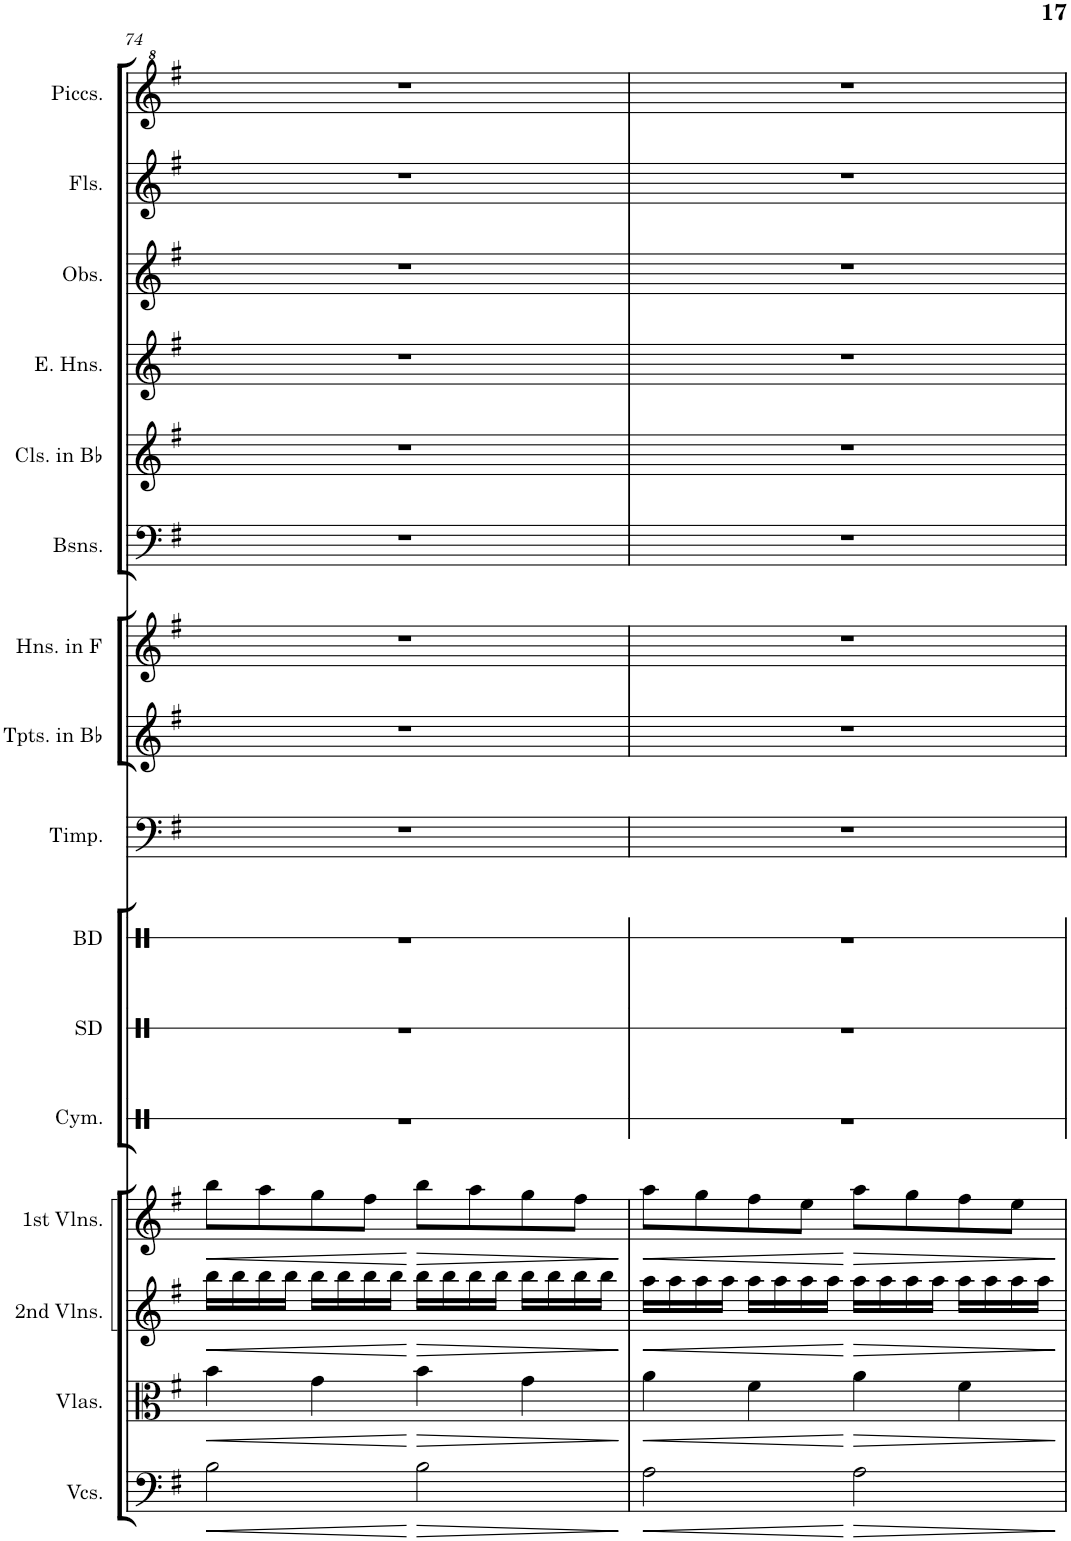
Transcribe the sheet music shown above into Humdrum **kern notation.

**kern	**dynam	**kern	**dynam	**kern	**dynam	**kern	**dynam	**kern	**kern	**kern	**kern	**kern	**kern	**kern	**kern	**kern	**kern	**kern	**kern
*part16	*part16	*part15	*part15	*part14	*part14	*part13	*part13	*part12	*part11	*part10	*part9	*part8	*part7	*part6	*part5	*part4	*part3	*part2	*part1
*staff16	*staff16	*staff15	*staff15	*staff14	*staff14	*staff13	*staff13	*staff12	*staff11	*staff10	*staff9	*staff8	*staff7	*staff6	*staff5	*staff4	*staff3	*staff2	*staff1
*I"Violoncellos	*	*I"Violas	*	*I"2nd Violins	*	*I"1st Violins	*	*I"Cymbals	*I"Snare Drum	*I"Bass Drum	*I"Timpani	*I"Trumpets in Bb	*I"Horns in F	*I"Bassoons	*I"Clarinets in Bb	*I"English Horns	*I"Oboes	*I"Flutes	*I"Piccolos
*I'Vcs.	*	*I'Vlas.	*	*I'2nd Vlns.	*	*I'1st Vlns.	*	*I'Cym.	*I'SD	*I'BD	*I'Timp.	*I'Tpts. in Bb	*I'Hns. in F	*I'Bsns.	*I'Cls. in Bb	*I'E. Hns.	*I'Obs.	*I'Fls.	*I'Piccs.
!!LO:PB:g=z
*clefF4	*	*clefC3	*	*clefG2	*	*clefG2	*	*clefX	*clefX	*clefX	*clefF4	*clefG2	*clefG2	*clefF4	*clefG2	*clefG2	*clefG2	*clefG2	*clefG^2
*	*	*	*	*	*	*	*	*	*	*	*	*Trd1c2	*Trd4c7	*	*Trd1c2	*Trd4c7	*	*	*Trd-7c-12
*k[f#]	*	*k[f#]	*	*k[f#]	*	*k[f#]	*	*k[]	*k[]	*k[]	*k[f#]	*k[f#]	*k[f#]	*k[f#]	*k[f#]	*k[f#]	*k[f#]	*k[f#]	*k[f#]
*M4/4	*	*M4/4	*	*M4/4	*	*M4/4	*	*M4/4	*M4/4	*M4/4	*M4/4	*M4/4	*M4/4	*M4/4	*M4/4	*M4/4	*M4/4	*M4/4	*M4/4
*met(c)	*	*met(c)	*	*met(c)	*	*met(c)	*	*met(c)	*met(c)	*met(c)	*met(c)	*met(c)	*met(c)	*met(c)	*met(c)	*met(c)	*met(c)	*met(c)	*met(c)
=74	=74	=74	=74	=74	=74	=74	=74	=74	=74	=74	=74	=74	=74	=74	=74	=74	=74	=74	=74
!	!LO:HP:b	!	!LO:HP:b	!	!LO:HP:b	!	!LO:HP:b	!	!	!	!	!	!	!	!	!	!	!	!
2B\	<	4b\	<	16bb\LL	<	8bb\L	<	1r	1r	1r	1r	1r	1r	1r	1r	1r	1r	1r	1r
.	.	.	.	16bb\	.	.	.	.	.	.	.	.	.	.	.	.	.	.	.
.	.	.	.	16bb\	.	8aa\	.	.	.	.	.	.	.	.	.	.	.	.	.
.	.	.	.	16bb\JJ	.	.	.	.	.	.	.	.	.	.	.	.	.	.	.
.	.	4g\	.	16bb\LL	.	8gg\	.	.	.	.	.	.	.	.	.	.	.	.	.
.	.	.	.	16bb\	.	.	.	.	.	.	.	.	.	.	.	.	.	.	.
.	.	.	.	16bb\	.	8ff#\J	.	.	.	.	.	.	.	.	.	.	.	.	.
.	.	.	.	16bb\JJ	.	.	.	.	.	.	.	.	.	.	.	.	.	.	.
!	!LO:HP:n=1:b	!	!LO:HP:n=1:b	!	!LO:HP:n=1:b	!	!LO:HP:n=1:b	!	!	!	!	!	!	!	!	!	!	!	!
2B\	[ >	4b\	[ >	16bb\LL	[ >	8bb\L	[ >	.	.	.	.	.	.	.	.	.	.	.	.
.	.	.	.	16bb\	.	.	.	.	.	.	.	.	.	.	.	.	.	.	.
.	.	.	.	16bb\	.	8aa\	.	.	.	.	.	.	.	.	.	.	.	.	.
.	.	.	.	16bb\JJ	.	.	.	.	.	.	.	.	.	.	.	.	.	.	.
.	.	4g\	.	16bb\LL	.	8gg\	.	.	.	.	.	.	.	.	.	.	.	.	.
.	.	.	.	16bb\	.	.	.	.	.	.	.	.	.	.	.	.	.	.	.
.	.	.	.	16bb\	.	8ff#\J	.	.	.	.	.	.	.	.	.	.	.	.	.
.	.	.	.	16bb\JJ	.	.	.	.	.	.	.	.	.	.	.	.	.	.	.
.	]	.	]	.	]	.	]	.	.	.	.	.	.	.	.	.	.	.	.
=75	=75	=75	=75	=75	=75	=75	=75	=75	=75	=75	=75	=75	=75	=75	=75	=75	=75	=75	=75
!	!LO:HP:b	!	!LO:HP:b	!	!LO:HP:b	!	!LO:HP:b	!	!	!	!	!	!	!	!	!	!	!	!
2A\	<	4a\	<	16aa\LL	<	8aa\L	<	1r	1r	1r	1r	1r	1r	1r	1r	1r	1r	1r	1r
.	.	.	.	16aa\	.	.	.	.	.	.	.	.	.	.	.	.	.	.	.
.	.	.	.	16aa\	.	8gg\	.	.	.	.	.	.	.	.	.	.	.	.	.
.	.	.	.	16aa\JJ	.	.	.	.	.	.	.	.	.	.	.	.	.	.	.
.	.	4f#\	.	16aa\LL	.	8ff#\	.	.	.	.	.	.	.	.	.	.	.	.	.
.	.	.	.	16aa\	.	.	.	.	.	.	.	.	.	.	.	.	.	.	.
.	.	.	.	16aa\	.	8ee\J	.	.	.	.	.	.	.	.	.	.	.	.	.
.	.	.	.	16aa\JJ	.	.	.	.	.	.	.	.	.	.	.	.	.	.	.
!	!LO:HP:n=1:b	!	!LO:HP:n=1:b	!	!LO:HP:n=1:b	!	!LO:HP:n=1:b	!	!	!	!	!	!	!	!	!	!	!	!
2A\	[ >	4a\	[ >	16aa\LL	[ >	8aa\L	[ >	.	.	.	.	.	.	.	.	.	.	.	.
.	.	.	.	16aa\	.	.	.	.	.	.	.	.	.	.	.	.	.	.	.
.	.	.	.	16aa\	.	8gg\	.	.	.	.	.	.	.	.	.	.	.	.	.
.	.	.	.	16aa\JJ	.	.	.	.	.	.	.	.	.	.	.	.	.	.	.
.	.	4f#\	.	16aa\LL	.	8ff#\	.	.	.	.	.	.	.	.	.	.	.	.	.
.	.	.	.	16aa\	.	.	.	.	.	.	.	.	.	.	.	.	.	.	.
.	.	.	.	16aa\	.	8ee\J	.	.	.	.	.	.	.	.	.	.	.	.	.
.	.	.	.	16aa\JJ	.	.	.	.	.	.	.	.	.	.	.	.	.	.	.
.	]	.	]	.	]	.	]	.	.	.	.	.	.	.	.	.	.	.	.
=	=	=	=	=	=	=	=	=	=	=	=	=	=	=	=	=	=	=	=
*-	*-	*-	*-	*-	*-	*-	*-	*-	*-	*-	*-	*-	*-	*-	*-	*-	*-	*-	*-
